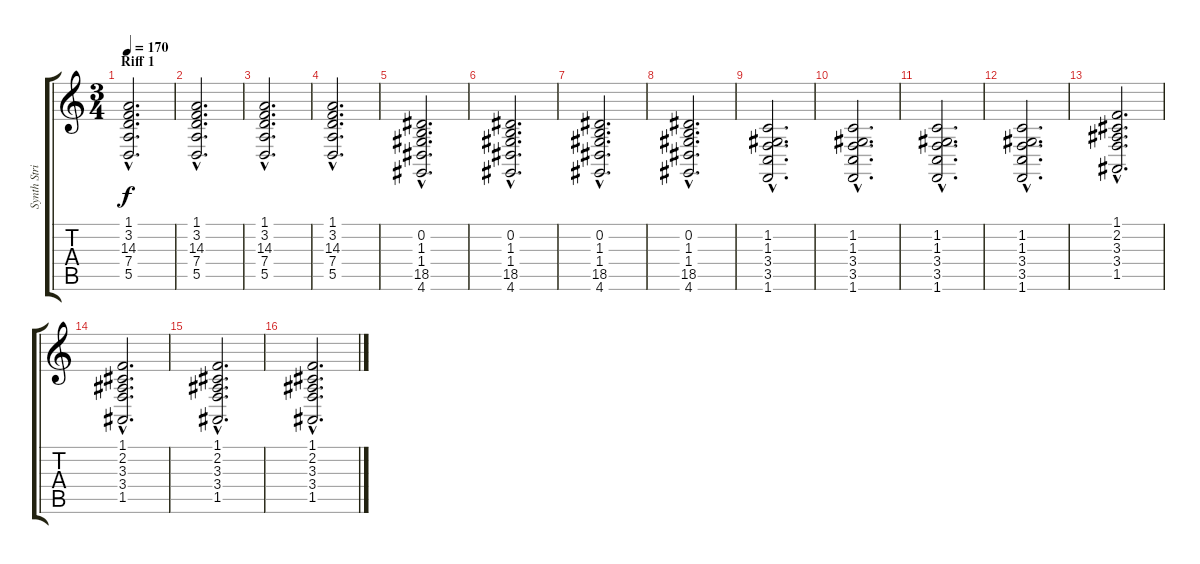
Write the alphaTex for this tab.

\track ("Synth Strings 2" "Synth Stri") {instrument synthstrings2}
\staff {score tabs}
\tuning (E4 B3 G3 D3 A2 E2) {hide}
\ts (3 4)
\section ("" "Riff 1")
\tempo 170
\clef g2
\ks c
(1.1{hac} 3.2{hac} 14.3{hac} 7.4{hac} 5.5{hac}).2{d dy f instrument synthstrings2} |
(1.1{hac} 3.2{hac} 14.3{hac} 7.4{hac} 5.5{hac}).2{d} |
(1.1{hac} 3.2{hac} 14.3{hac} 7.4{hac} 5.5{hac}).2{d} |
(1.1{hac} 3.2{hac} 14.3{hac} 7.4{hac} 5.5{hac}).2{d} |
(0.2{hac} 1.3{hac} 1.4{hac} 18.5{hac} 4.6{hac}).2{d} |
(0.2{hac} 1.3{hac} 1.4{hac} 18.5{hac} 4.6{hac}).2{d} |
(0.2{hac} 1.3{hac} 1.4{hac} 18.5{hac} 4.6{hac}).2{d} |
(0.2{hac} 1.3{hac} 1.4{hac} 18.5{hac} 4.6{hac}).2{d} |
(1.2{hac} 1.3{hac} 3.4{hac} 3.5{hac} 1.6{hac}).2{d} |
(1.2{hac} 1.3{hac} 3.4{hac} 3.5{hac} 1.6{hac}).2{d} |
(1.2{hac} 1.3{hac} 3.4{hac} 3.5{hac} 1.6{hac}).2{d} |
(1.2{hac} 1.3{hac} 3.4{hac} 3.5{hac} 1.6{hac}).2{d} |
(1.1{hac} 2.2{hac} 3.3{hac} 3.4{hac} 1.5{hac}).2{d} |
(1.1{hac} 2.2{hac} 3.3{hac} 3.4{hac} 1.5{hac}).2{d} |
(1.1{hac} 2.2{hac} 3.3{hac} 3.4{hac} 1.5{hac}).2{d} |
(1.1{hac} 2.2{hac} 3.3{hac} 3.4{hac} 1.5{hac}).2{d}
